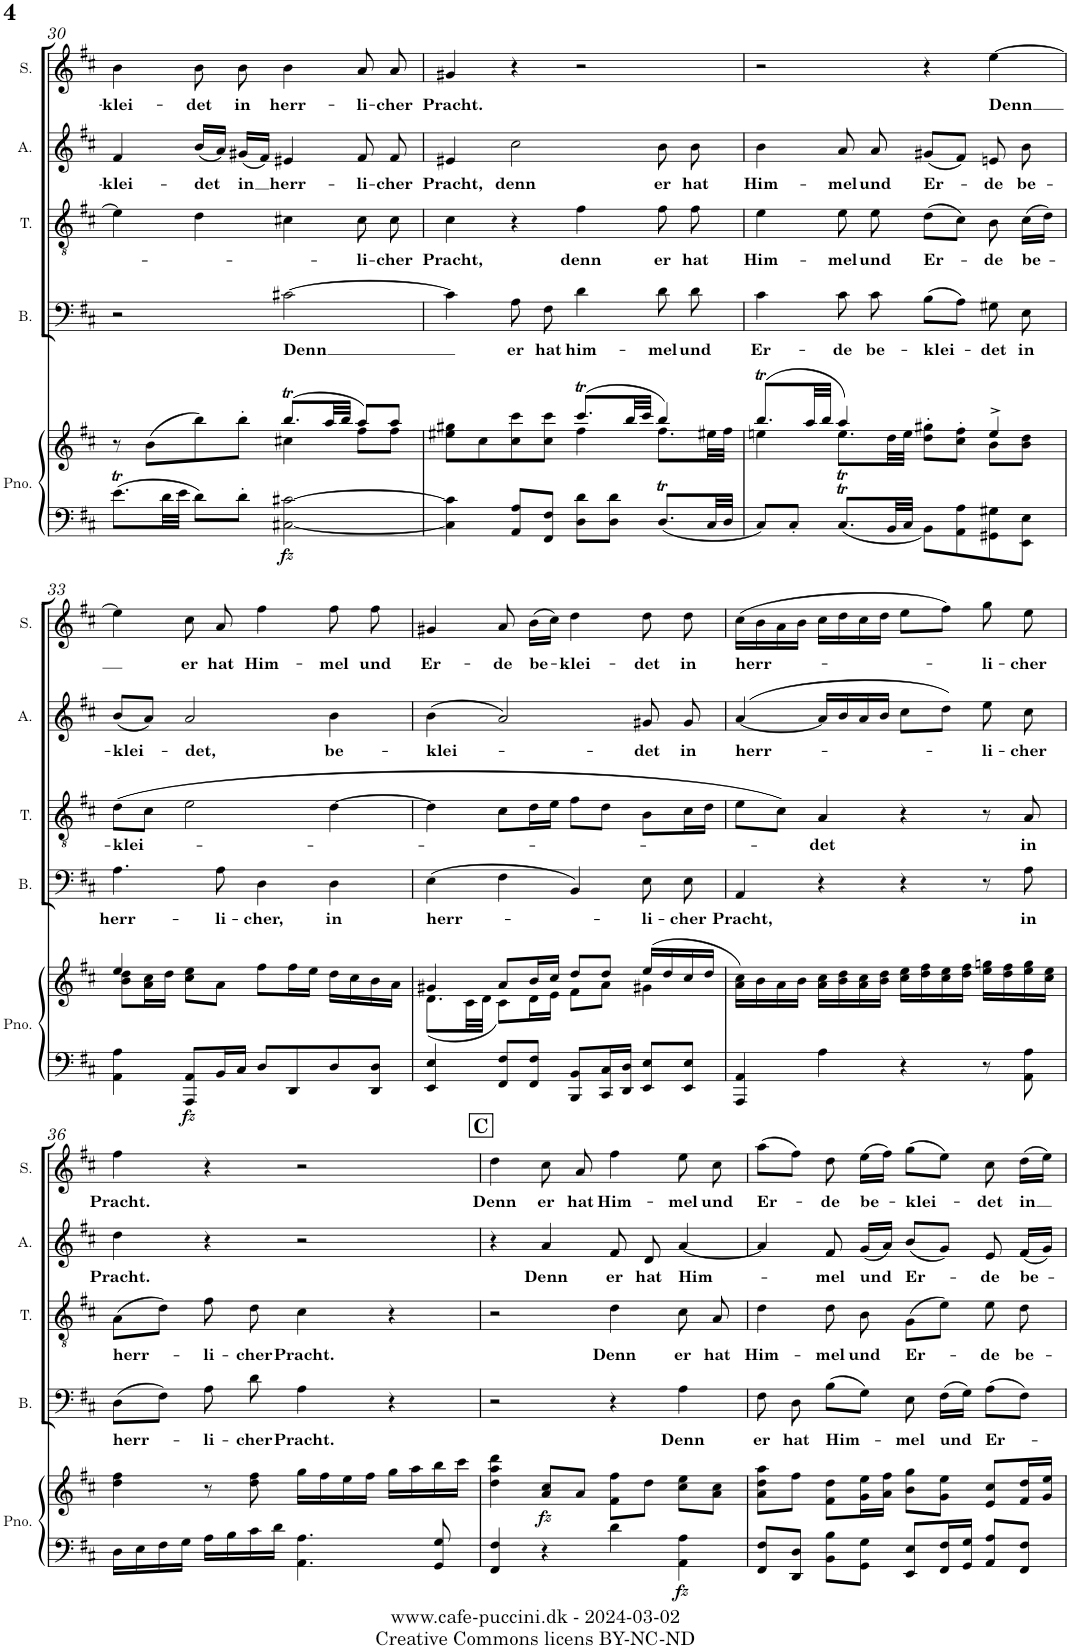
**kern	**kern	**dynam	**kern	**text	**kern	**text	**kern	**text	**kern	**text
*part5	*part5	*part5	*part4	*part4	*part3	*part3	*part2	*part2	*part1	*part1
*staff6	*staff5	*staff5/6	*staff4	*staff4	*staff3	*staff3	*staff2	*staff2	*staff1	*staff1
*I"Piano	*	*	*I"Bass	*	*I"Tenor	*	*I"Alto	*	*I"Soprano	*
*I'Pno.	*	*	*I'B.	*	*I'T.	*	*I'A.	*	*I'S.	*
!!LO:PB:g=z
*clefF4	*clefG2	*	*clefF4	*	*clefGv2	*	*clefG2	*	*clefG2	*
*k[f#c#]	*k[f#c#]	*	*k[f#c#]	*	*k[f#c#]	*	*k[f#c#]	*	*k[f#c#]	*
*M4/4	*M4/4	*	*M4/4	*	*M4/4	*	*M4/4	*	*M4/4	*
*met(c)	*met(c)	*	*met(c)	*	*met(c)	*	*met(c)	*	*met(c)	*
=30	=30	=30	=30	=30	=30	=30	=30	=30	=30	=30
*	*^	*	*	*	*	*	*	*	*	*
!	!	!	!	!	!	!	!	!	!LO:LY:b	!	!LO:LY:b
8.eT\L	8r	2ryy	.	2r	.	4e\]	.	4f#/	-klei-	4b\	-klei-
.	(8b\L	.	.	.	.	.	.	.	.	.	.
32d\LL	.	.	.	.	.	.	.	.	.	.	.
32e\JJJ	.	.	.	.	.	.	.	.	.	.	.
!	!	!	!	!	!	!	!	!	!LO:LY:b	!	!LO:LY:b
8d\L	8bb\)	.	.	.	.	4d\	.	(16b/LL	-det	8b\	-det
.	.	.	.	.	.	.	.	16a/JJ)	.	.	.
!	!	!	!	!	!	!	!	!	!LO:LY:b	!	!LO:LY:b
8d'\J	8bb'\J	.	.	.	.	.	.	(16g#X/LL	in	8b\	in
.	.	.	.	.	.	.	.	16f#/JJ)	.	.	.
!	!	!	!LO:DY:b=2	!	!LO:LY:b	!	!	!	!LO:LY:b	!	!LO:LY:b
[2C#X\ [2c#X\	(8.bbT/L	4cc#X\	fz	[2c#X\	Denn	4c#X\	.	4e#X/	herr-	4b\	herr-
.	32aa/LL	.	.	.	.	.	.	.	.	.	.
.	32bb/JJJ	.	.	.	.	.	.	.	.	.	.
!	!	!	!	!	!	!	!LO:LY:b	!	!LO:LY:b	!	!LO:LY:b
.	8aa/L)	8ff#\L	.	.	.	8c#\	-li-	8f#/	-li-	8a/	-li-
!	!	!	!	!	!	!	!LO:LY:b	!	!LO:LY:b	!	!LO:LY:b
.	8aa/J	8ff#\J	.	.	.	8c#\	-cher	8f#/	-cher	8a/	-cher
=31	=31	=31	=31	=31	=31	=31	=31	=31	=31	=31	=31
!	!	!	!	!	!	!	!LO:LY:b	!	!LO:LY:b	!	!LO:LY:b
4C#\] 4c#\]	8ee#X\ 8gg#X\L	2ryy	.	4c#\]	.	4c#\	Pracht,	4e#X/	Pracht,	4g#X/	Pracht.
.	8cc#\	.	.	.	.	.	.	.	.	.	.
!	!	!	!	!	!LO:LY:b	!	!	!	!LO:LY:b	!	!
8AA/ 8A/L	8cc#\ 8ccc#\	.	.	8A\	er	4r	.	2cc#\	denn	4r	.
!	!	!	!	!	!LO:LY:b	!	!	!	!	!	!
8FF#/ 8F#/J	8cc#\ 8ccc#\J	.	.	8F#\	hat	.	.	.	.	.	.
!	!	!	!	!	!LO:LY:b	!	!LO:LY:b	!	!	!	!
8D\ 8d\L	(8.ccc#t/L	4ff#\	.	4d\	him-	4f#\	denn	.	.	2r	.
8D\ 8d\J	.	.	.	.	.	.	.	.	.	.	.
.	32bb/LL	.	.	.	.	.	.	.	.	.	.
.	32ccc#/JJJ	.	.	.	.	.	.	.	.	.	.
!	!	!	!	!	!LO:LY:b	!	!LO:LY:b	!	!LO:LY:b	!	!
8.DT/L	4bb/)	8.ff#\L	.	8d\	-mel	8f#\	er	8b\	er	.	.
!	!	!	!	!	!LO:LY:b	!	!LO:LY:b	!	!LO:LY:b	!	!
.	.	.	.	8d\	und	8f#\	hat	8b\	hat	.	.
32C#/LL	.	32ee#X\LL	.	.	.	.	.	.	.	.	.
32D/JJJ	.	32ff#\JJJ	.	.	.	.	.	.	.	.	.
=32	=32	=32	=32	=32	=32	=32	=32	=32	=32	=32	=32
!	!	!	!	!	!LO:LY:b	!	!LO:LY:b	!	!LO:LY:b	!	!
8C#/L	(8.bbT/L	4een\	.	4c#\	Er-	4e\	Him-	4b\	Him-	2r	.
8C#'/J	.	.	.	.	.	.	.	.	.	.	.
.	32aa/LL	.	.	.	.	.	.	.	.	.	.
.	32bb/JJJ	.	.	.	.	.	.	.	.	.	.
!	!	!	!	!	!LO:LY:b	!	!LO:LY:b	!	!LO:LY:b	!	!
8.C#t/L	4aa/)	8.eeT\L	.	8c#\	-de	8e\	-mel	8a/	-mel	.	.
!	!	!	!	!	!LO:LY:b	!	!LO:LY:b	!	!LO:LY:b	!	!
.	.	.	.	8c#\	be-	8e\	und	8a/	und	.	.
32BB/LL	.	32dd\LL	.	.	.	.	.	.	.	.	.
32C#/JJJ	.	32ee\JJJ	.	.	.	.	.	.	.	.	.
!	!	!	!	!	!LO:LY:b	!	!LO:LY:b	!	!LO:LY:b	!	!
8BB\L	8dd\' 8gg#X\'L	4ryy	.	(8B\L	-klei-	(8d\L	Er-	(8g#X/L	Er-	4r	.
8AA\ 8A\	8cc#\' 8ff#\'J	.	.	8A\J)	.	8c#\J)	.	8f#/J)	.	.	.
!	!	!	!	!	!LO:LY:b	!	!LO:LY:b	!	!LO:LY:b	!	!LO:LY:b
8GG#X\ 8G#X\	4ee^/	8b\L	.	8G#X\	-det	8B\	-de	8en/	-de	[4ee\	Denn
!	!	!	!	!	!LO:LY:b	!	!LO:LY:b	!	!LO:LY:b	!	!
8EE\ 8E\J	.	8b\ 8dd\J	.	8E\	in	(16c#\LL	be-	8b\	be-	.	.
.	.	.	.	.	.	16d\JJ)	.	.	.	.	.
!!LO:LB:g=z
=33	=33	=33	=33	=33	=33	=33	=33	=33	=33	=33	=33
!	!	!	!	!	!LO:LY:b	!	!LO:LY:b	!	!LO:LY:b	!	!
4AA\ 4A\	4ee/	8b\ 8dd\L	.	4.A\	herr-	(8d\L	-klei-	(8b/L	-klei-	4ee\]	.
.	.	16a\ 16cc#\L	.	.	.	8c#\J	.	8a/J)	.	.	.
.	.	16dd\JJ	.	.	.	.	.	.	.	.	.
!	!	!	!LO:DY:b=2	!	!	!	!	!	!LO:LY:b	!	!LO:LY:b
8AAA/ 8AA/L	8cc#\ 8ee\L	4ryy	fz	.	.	2e\	.	2a/	-det,	8cc#\	er
!	!	!	!	!	!LO:LY:b	!	!	!	!	!	!LO:LY:b
16BB/L	8a\J	.	.	8A\	-li-	.	.	.	.	8a/	hat
16C#/JJ	.	.	.	.	.	.	.	.	.	.	.
!	!	!	!	!	!LO:LY:b	!	!	!	!	!	!LO:LY:b
8D/L	8ff#\L	2ryy	.	4D\	-cher,	.	.	.	.	4ff#\	Him-
8DD/	16ff#\L	.	.	.	.	.	.	.	.	.	.
.	16ee\JJ	.	.	.	.	.	.	.	.	.	.
!	!	!	!	!	!LO:LY:b	!	!	!	!LO:LY:b	!	!LO:LY:b
8D/	16dd\LL	.	.	4D\	in	[4d\	.	4b\	be-	8ff#\	-mel
.	16cc#\	.	.	.	.	.	.	.	.	.	.
!	!	!	!	!	!	!	!	!	!	!	!LO:LY:b
8DD/ 8D/J	16b\	.	.	.	.	.	.	.	.	8ff#\	und
.	16a\JJ	.	.	.	.	.	.	.	.	.	.
=34	=34	=34	=34	=34	=34	=34	=34	=34	=34	=34	=34
!	!	!	!	!	!LO:LY:b	!	!	!	!LO:LY:b	!	!LO:LY:b
4EE/ 4E/	4g#X/	(8.d\L	.	(4E\	herr-	4d\]	.	(4b\	klei-	4g#X/	Er-
.	.	32c#\LL	.	.	.	.	.	.	.	.	.
.	.	32d\JJJ	.	.	.	.	.	.	.	.	.
!	!	!	!	!	!	!	!	!	!	!	!LO:LY:b
8FF#/ 8F#/L	8a/L	8c#\L)	.	4F#\	.	8c#\L	.	2a/)	.	8a/	-de
!	!	!	!	!	!	!	!	!	!	!	!LO:LY:b
8FF#/ 8F#/J	16b/L	16d\L	.	.	.	16d\L	.	.	.	(16b\LL	be-
.	16cc#/JJ	16e\JJ	.	.	.	16e\JJ	.	.	.	16cc#\JJ)	.
!	!	!	!	!	!	!	!	!	!	!	!LO:LY:b
8BBB/ 8BB/L	8dd/L	8f#\L	.	4BB/)	.	8f#\L	.	.	.	4dd\	-klei-
16CC#/ 16C#/L	8dd/J	8a\J	.	.	.	8d\J	.	.	.	.	.
16DD/ 16D/JJ	.	.	.	.	.	.	.	.	.	.	.
!	!	!	!	!	!LO:LY:b	!	!	!	!LO:LY:b	!	!LO:LY:b
8EE/ 8E/L	(16ee/LL	4g#X\	.	8E\	-li-	8B\L	.	8g#X/	-det	8dd\	-det
.	16dd/	.	.	.	.	.	.	.	.	.	.
!	!	!	!	!	!LO:LY:b	!	!	!	!LO:LY:b	!	!LO:LY:b
8EE/ 8E/J	16cc#/	.	.	8E\	-cher	16c#\L	.	8g#/	in	8dd\	in
.	16dd/JJ	.	.	.	.	16d\JJ	.	.	.	.	.
*	*v	*v	*	*	*	*	*	*	*	*	*
=35	=35	=35	=35	=35	=35	=35	=35	=35	=35	=35
!	!	!	!	!LO:LY:b	!	!	!	!LO:LY:b	!	!LO:LY:b
4AAA/ 4AA/	16a\ 16cc#\LL)	.	4AA/	Pracht,	8e\L	.	([4a/	herr-	(16cc#\LL	herr-
.	16b\	.	.	.	.	.	.	.	16b\	.
.	16a\	.	.	.	8c#\J)	.	.	.	16a\	.
.	16b\JJ	.	.	.	.	.	.	.	16b\JJ	.
!	!	!	!	!	!	!LO:LY:b	!	!	!	!
4A\	16a\ 16cc#\LL	.	4r	.	4A/	-det	16a/LL]	.	16cc#\LL	.
.	16b\ 16dd\	.	.	.	.	.	16b/	.	16dd\	.
.	16a\ 16cc#\	.	.	.	.	.	16a/	.	16cc#\	.
.	16b\ 16dd\JJ	.	.	.	.	.	16b/JJ	.	16dd\JJ	.
4r	16cc#\ 16ee\LL	.	4r	.	4r	.	8cc#\L	.	8ee\L	.
.	16dd\ 16ff#\	.	.	.	.	.	.	.	.	.
.	16cc#\ 16ee\	.	.	.	.	.	8dd\J)	.	8ff#\J)	.
.	16dd\ 16ff#\JJ	.	.	.	.	.	.	.	.	.
!	!	!	!	!	!	!	!	!LO:LY:b	!	!LO:LY:b
8r	16ee\ 16ggn\LL	.	8r	.	8r	.	8ee\	-li-	8gg\	-li-
.	16dd\ 16ff#\	.	.	.	.	.	.	.	.	.
!	!	!	!	!LO:LY:b	!	!LO:LY:b	!	!LO:LY:b	!	!LO:LY:b
8AA\ 8A\	16ee\ 16gg\	.	8A\	in	8A/	in	8cc#\	-cher	8ee\	-cher
.	16cc#\ 16ee\JJ	.	.	.	.	.	.	.	.	.
!!LO:LB:g=z
=36	=36	=36	=36	=36	=36	=36	=36	=36	=36	=36
!	!	!	!	!LO:LY:b	!	!LO:LY:b	!	!LO:LY:b	!	!LO:LY:b
16D\LL	4dd\ 4ff#\	.	(8D\L	herr-	(8A\L	herr-	4dd\	Pracht.	4ff#\	Pracht.
16E\	.	.	.	.	.	.	.	.	.	.
16F#\	.	.	8F#\J)	.	8d\J)	.	.	.	.	.
16G\JJ	.	.	.	.	.	.	.	.	.	.
!	!	!	!	!LO:LY:b	!	!LO:LY:b	!	!	!	!
16A\LL	8r	.	8A\	-li-	8f#\	-li-	4r	.	4r	.
16B\	.	.	.	.	.	.	.	.	.	.
!	!	!	!	!LO:LY:b	!	!LO:LY:b	!	!	!	!
16c#\	8dd\ 8ff#\	.	8d\	-cher	8d\	-cher	.	.	.	.
16d\JJ	.	.	.	.	.	.	.	.	.	.
!	!	!	!	!LO:LY:b	!	!LO:LY:b	!	!	!	!
4.AA\ 4.A\	16gg\LL	.	4A\	Pracht.	4c#\	Pracht.	2r	.	2r	.
.	16ff#\	.	.	.	.	.	.	.	.	.
.	16ee\	.	.	.	.	.	.	.	.	.
.	16ff#\JJ	.	.	.	.	.	.	.	.	.
.	16gg\LL	.	4r	.	4r	.	.	.	.	.
.	16aa\	.	.	.	.	.	.	.	.	.
8GG/ 8G/	16bb\	.	.	.	.	.	.	.	.	.
.	16ccc#\JJ	.	.	.	.	.	.	.	.	.
!!LO:REH:place=s1:a:B:cj:fs=14:t=C
=37	=37	=37	=37	=37	=37	=37	=37	=37	=37	=37
!	!	!	!	!	!	!	!	!	!	!LO:LY:b
4FF#/ 4F#/	4dd\ 4aa\ 4ddd\	.	2r	.	2r	.	4r	.	4dd\	Denn
!	!	!LO:DY:b	!	!	!	!	!	!LO:LY:b	!	!LO:LY:b
4r	8a/ 8cc#/L	fz	.	.	.	.	4a/	Denn	8cc#\	er
!	!	!	!	!	!	!	!	!	!	!LO:LY:b
.	8a/J	.	.	.	.	.	.	.	8a/	hat
!	!	!	!	!	!	!LO:LY:b	!	!LO:LY:b	!	!LO:LY:b
4d\	8f#\ 8ff#\L	.	4r	.	4d\	Denn	8f#/	er	4ff#\	Him-
!	!	!	!	!	!	!	!	!LO:LY:b	!	!
.	8dd\J	.	.	.	.	.	8d/	hat	.	.
!	!	!LO:DY:b=2	!	!LO:LY:b	!	!LO:LY:b	!	!LO:LY:b	!	!LO:LY:b
4AA\ 4A\	8cc#\ 8ee\L	fz	4A\	Denn	8c#\	er	[4a/	Him-	8ee\	-mel
!	!	!	!	!	!	!LO:LY:b	!	!	!	!LO:LY:b
.	8a\ 8cc#\J	.	.	.	8A/	hat	.	.	8cc#\	und
=38	=38	=38	=38	=38	=38	=38	=38	=38	=38	=38
!	!	!	!	!LO:LY:b	!	!LO:LY:b	!	!	!	!LO:LY:b
8FF#/ 8F#/L	8a\ 8dd\ 8aa\L	.	8F#\	er	4d\	Him-	4a/]	.	(8aa\L	Er-
!	!	!	!	!LO:LY:b	!	!	!	!	!	!
8DD/ 8D/J	8ff#\J	.	8D\	hat	.	.	.	.	8ff#\J)	.
!	!	!	!	!LO:LY:b	!	!LO:LY:b	!	!LO:LY:b	!	!LO:LY:b
8BB\ 8B\L	8f#\ 8dd\L	.	(8B\L	Him-	8d\	-mel	8f#/	-mel	8dd\	-de
!	!	!	!	!	!	!LO:LY:b	!	!LO:LY:b	!	!LO:LY:b
8GG\ 8G\J	16g\ 16ee\L	.	8G\J)	.	8B\	und	(16g/LL	und	(16ee\LL	be-
.	16a\ 16ff#\JJ	.	.	.	.	.	16a/JJ)	.	16ff#\JJ)	.
!	!	!	!	!LO:LY:b	!	!LO:LY:b	!	!LO:LY:b	!	!LO:LY:b
8EE/ 8E/L	8b\ 8gg\L	.	8E\	-mel	(8G\L	Er-	(8b/L	Er-	(8gg\L	-klei-
!	!	!	!	!LO:LY:b	!	!	!	!	!	!
16FF#/ 16F#/L	8g\ 8ee\J	.	(16F#\LL	und	8e\J)	.	8g/J)	.	8ee\J)	.
16GG/ 16G/JJ	.	.	16G\JJ)	.	.	.	.	.	.	.
!	!	!	!	!LO:LY:b	!	!LO:LY:b	!	!LO:LY:b	!	!LO:LY:b
8AA/ 8A/L	8e/ 8cc#/L	.	(8A\L	Er-	8e\	-de	8e/	-de	8cc#\	-det
!	!	!	!	!	!	!LO:LY:b	!	!LO:LY:b	!	!LO:LY:b
8FF#/ 8F#/J	16f#/ 16dd/L	.	8F#\J)	.	8d\	be-	(16f#/LL	be-	(16dd\LL	in
.	16g/ 16ee/JJ	.	.	.	.	.	16g/JJ)	.	16ee\JJ)	.
=	=	=	=	=	=	=	=	=	=	=
*-	*-	*-	*-	*-	*-	*-	*-	*-	*-	*-
